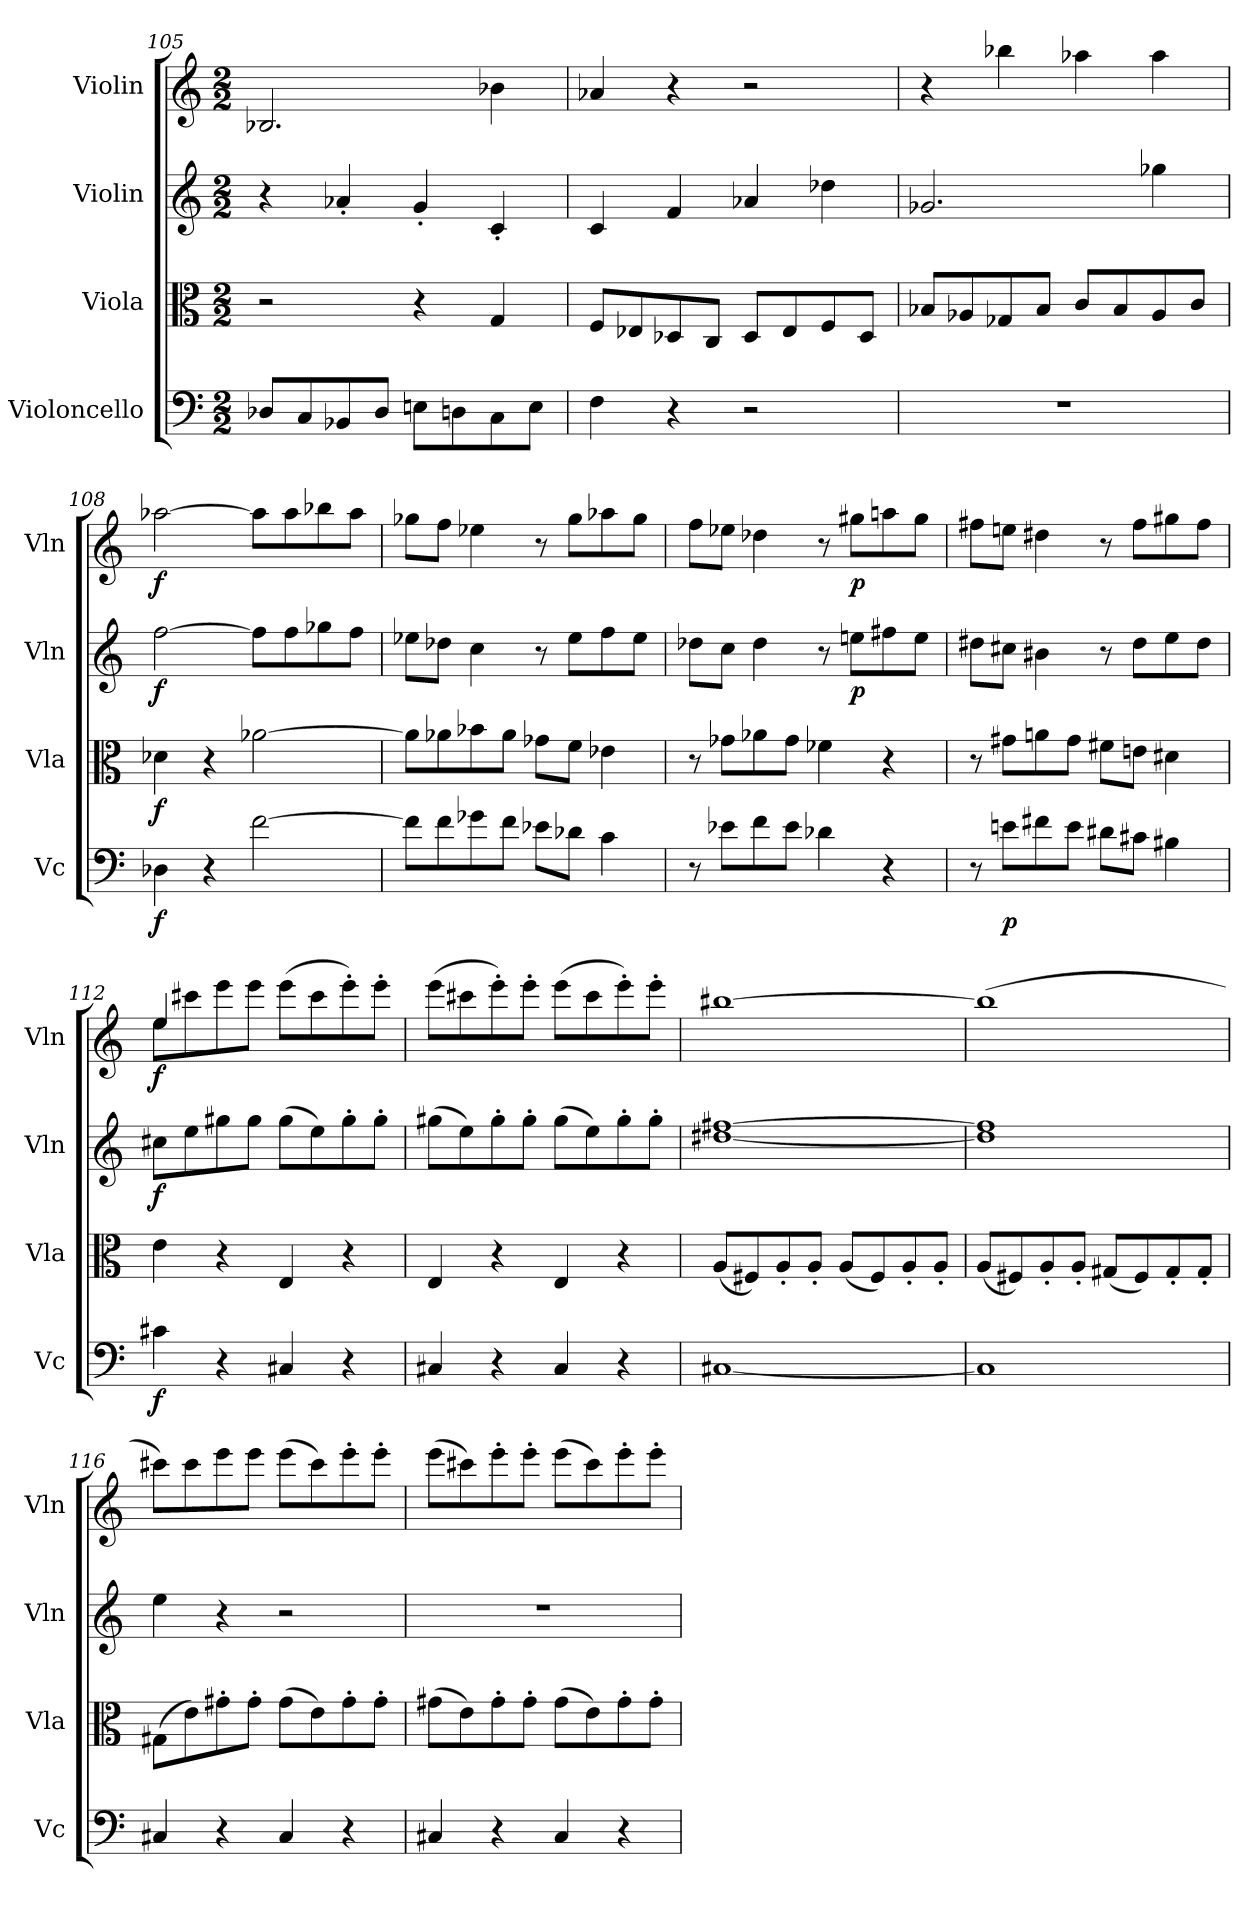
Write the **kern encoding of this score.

**kern	**dynam	**kern	**dynam	**kern	**dynam	**kern	**dynam
*part4	*part4	*part3	*part3	*part2	*part2	*part1	*part1
*staff4	*staff4	*staff3	*staff3	*staff2	*staff2	*staff1	*staff1
*I"Violoncello	*	*I"Viola	*	*I"Violin	*	*I"Violin	*
*I'Vc	*	*I'Vla	*	*I'Vln	*	*I'Vln	*
*clefF4	*	*clefC3	*	*clefG2	*	*clefG2	*
*k[]	*	*k[]	*	*k[]	*	*k[]	*
*C:	*	*C:	*	*C:	*	*C:	*
*M2/2	*	*M2/2	*	*M2/2	*	*M2/2	*
=105	=105	=105	=105	=105	=105	=105	=105
8D-X/L	.	2r	.	4r	.	2.B-X/	.
8C/	.	.	.	.	.	.	.
8BB-X/	.	.	.	4a-X'/	.	.	.
8D-/J	.	.	.	.	.	.	.
8En\L	.	4r	.	4g'/	.	.	.
8Dn\	.	.	.	.	.	.	.
8C\	.	4G/	.	4c'/	.	4b-X\	.
8E\J	.	.	.	.	.	.	.
=106	=106	=106	=106	=106	=106	=106	=106
4F\	.	8F/L	.	4c/	.	4a-X/	.
.	.	8E-X/	.	.	.	.	.
4r	.	8D-X/	.	4f/	.	4r	.
.	.	8C/J	.	.	.	.	.
2r	.	8D-/L	.	4a-X/	.	2r	.
.	.	8E-/	.	.	.	.	.
.	.	8F/	.	4dd-X\	.	.	.
.	.	8D-/J	.	.	.	.	.
=107	=107	=107	=107	=107	=107	=107	=107
1r	.	8B-X/L	.	2.g-X/	.	4r	.
.	.	8A-X/	.	.	.	.	.
.	.	8G-X/	.	.	.	4bb-X\	.
.	.	8B-/J	.	.	.	.	.
.	.	8c/L	.	.	.	4aa-X\	.
.	.	8B-/	.	.	.	.	.
.	.	8A-/	.	4gg-X\	.	4aa-\	.
.	.	8c/J	.	.	.	.	.
=108	=108	=108	=108	=108	=108	=108	=108
4D-X\	f	4d-X\	f	[2ff\	f	[2aa-X\	f
4r	.	4r	.	.	.	.	.
[2f\	.	[2a-X\	.	8ff\L]	.	8aa-\L]	.
.	.	.	.	8ff\	.	8aa-\	.
.	.	.	.	8gg-X\	.	8bb-X\	.
.	.	.	.	8ff\J	.	8aa-\J	.
=109	=109	=109	=109	=109	=109	=109	=109
8f\L]	.	8a-\L]	.	8ee-X\L	.	8gg-X\L	.
8f\	.	8a-X\	.	8dd-X\J	.	8ff\J	.
8g-X\	.	8b-X\	.	4cc\	.	4ee-X\	.
8f\J	.	8a-\J	.	.	.	.	.
8e-X\L	.	8g-X\L	.	8r	.	8r	.
8d-X\J	.	8f\J	.	8ee-\L	.	8gg-\L	.
4c\	.	4e-X\	.	8ff\	.	8aa-X\	.
.	.	.	.	8ee-\J	.	8gg-\J	.
=110	=110	=110	=110	=110	=110	=110	=110
8r	.	8r	.	8dd-X\L	.	8ff\L	.
8e-X\L	.	8g-X\L	.	8cc\J	.	8ee-X\J	.
8f\	.	8a-X\	.	4dd-\	.	4dd-X\	.
8e-\J	.	8g-\J	.	.	.	.	.
4d-X\	.	4f-X\	.	8r	.	8r	.
.	.	.	.	8een\L	p	8gg#X\L	p
4r	.	4r	.	8ff#X\	.	8aan\	.
.	.	.	.	8ee\J	.	8gg#\J	.
=111	=111	=111	=111	=111	=111	=111	=111
8r	.	8r	.	8dd#X\L	.	8ff#X\L	.
8en\L	p	8g#X\L	.	8cc#X\J	.	8een\J	.
8f#X\	.	8an\	.	4b#X\	.	4dd#X\	.
8e\J	.	8g#\J	.	.	.	.	.
8d#X\L	.	8f#X\L	.	8r	.	8r	.
8c#X\J	.	8en\J	.	8dd#\L	.	8ff#\L	.
4B#X\	.	4d#X\	.	8ee\	.	8gg#X\	.
.	.	.	.	8dd#\J	.	8ff#\J	.
=112	=112	=112	=112	=112	=112	=112	=112
*	*	*	*	*	*	*^	*
4c#X\	f	4e\	.	8cc#X\L	f	8ee\L	4ee/	f
.	.	.	.	8ee\	.	8ccc#X\	.	.
4r	.	4r	.	8gg#X\	.	8eee\	2.ryy	.
.	.	.	.	8gg#\J	.	8eee\J	.	.
4C#X/	.	4E/	.	(8gg#\L	.	(8eee\L	.	.
.	.	.	.	8ee\)	.	8ccc#\	.	.
4r	.	4r	.	8gg#'\	.	8eee'\)	.	.
.	.	.	.	8gg#'\J	.	8eee'\J	.	.
*	*	*	*	*	*	*v	*v	*
=113	=113	=113	=113	=113	=113	=113	=113
4C#X/	.	4E/	.	(8gg#X\L	.	(8eee\L	.
.	.	.	.	8ee\)	.	8ccc#X\	.
4r	.	4r	.	8gg#'\	.	8eee'\)	.
.	.	.	.	8gg#'\J	.	8eee'\J	.
4C#/	.	4E/	.	(8gg#\L	.	(8eee\L	.
.	.	.	.	8ee\)	.	8ccc#\	.
4r	.	4r	.	8gg#'\	.	8eee'\)	.
.	.	.	.	8gg#'\J	.	8eee'\J	.
=114	=114	=114	=114	=114	=114	=114	=114
[1C#X	.	(8A/L	.	[1dd#X [1ff#X	.	[1bb#X	.
.	.	8F#X/)	.	.	.	.	.
.	.	8A'/	.	.	.	.	.
.	.	8A'/J	.	.	.	.	.
.	.	(8A/L	.	.	.	.	.
.	.	8F#/)	.	.	.	.	.
.	.	8A'/	.	.	.	.	.
.	.	8A'/J	.	.	.	.	.
=115	=115	=115	=115	=115	=115	=115	=115
1C#]	.	(8A/L	.	1dd#] 1ff#]	.	(1bb#]	.
.	.	8F#X/)	.	.	.	.	.
.	.	8A'/	.	.	.	.	.
.	.	8A'/J	.	.	.	.	.
.	.	(8G#X/L	.	.	.	.	.
.	.	8F#/)	.	.	.	.	.
.	.	8G#'/	.	.	.	.	.
.	.	8G#'/J	.	.	.	.	.
=116	=116	=116	=116	=116	=116	=116	=116
4C#X/	.	(8G#X\L	.	4ee\	.	8ccc#X\L)	.
.	.	8e\)	.	.	.	8ccc#\	.
4r	.	8g#X'\	.	4r	.	8eee\	.
.	.	8g#'\J	.	.	.	8eee\J	.
4C#/	.	(8g#\L	.	2r	.	(8eee\L	.
.	.	8e\)	.	.	.	8ccc#\)	.
4r	.	8g#'\	.	.	.	8eee'\	.
.	.	8g#'\J	.	.	.	8eee'\J	.
=117	=117	=117	=117	=117	=117	=117	=117
4C#X/	.	(8g#X\L	.	1r	.	(8eee\L	.
.	.	8e\)	.	.	.	8ccc#X\)	.
4r	.	8g#'\	.	.	.	8eee'\	.
.	.	8g#'\J	.	.	.	8eee'\J	.
4C#/	.	(8g#\L	.	.	.	(8eee\L	.
.	.	8e\)	.	.	.	8ccc#\)	.
4r	.	8g#'\	.	.	.	8eee'\	.
.	.	8g#'\J	.	.	.	8eee'\J	.
=	=	=	=	=	=	=	=
*-	*-	*-	*-	*-	*-	*-	*-
